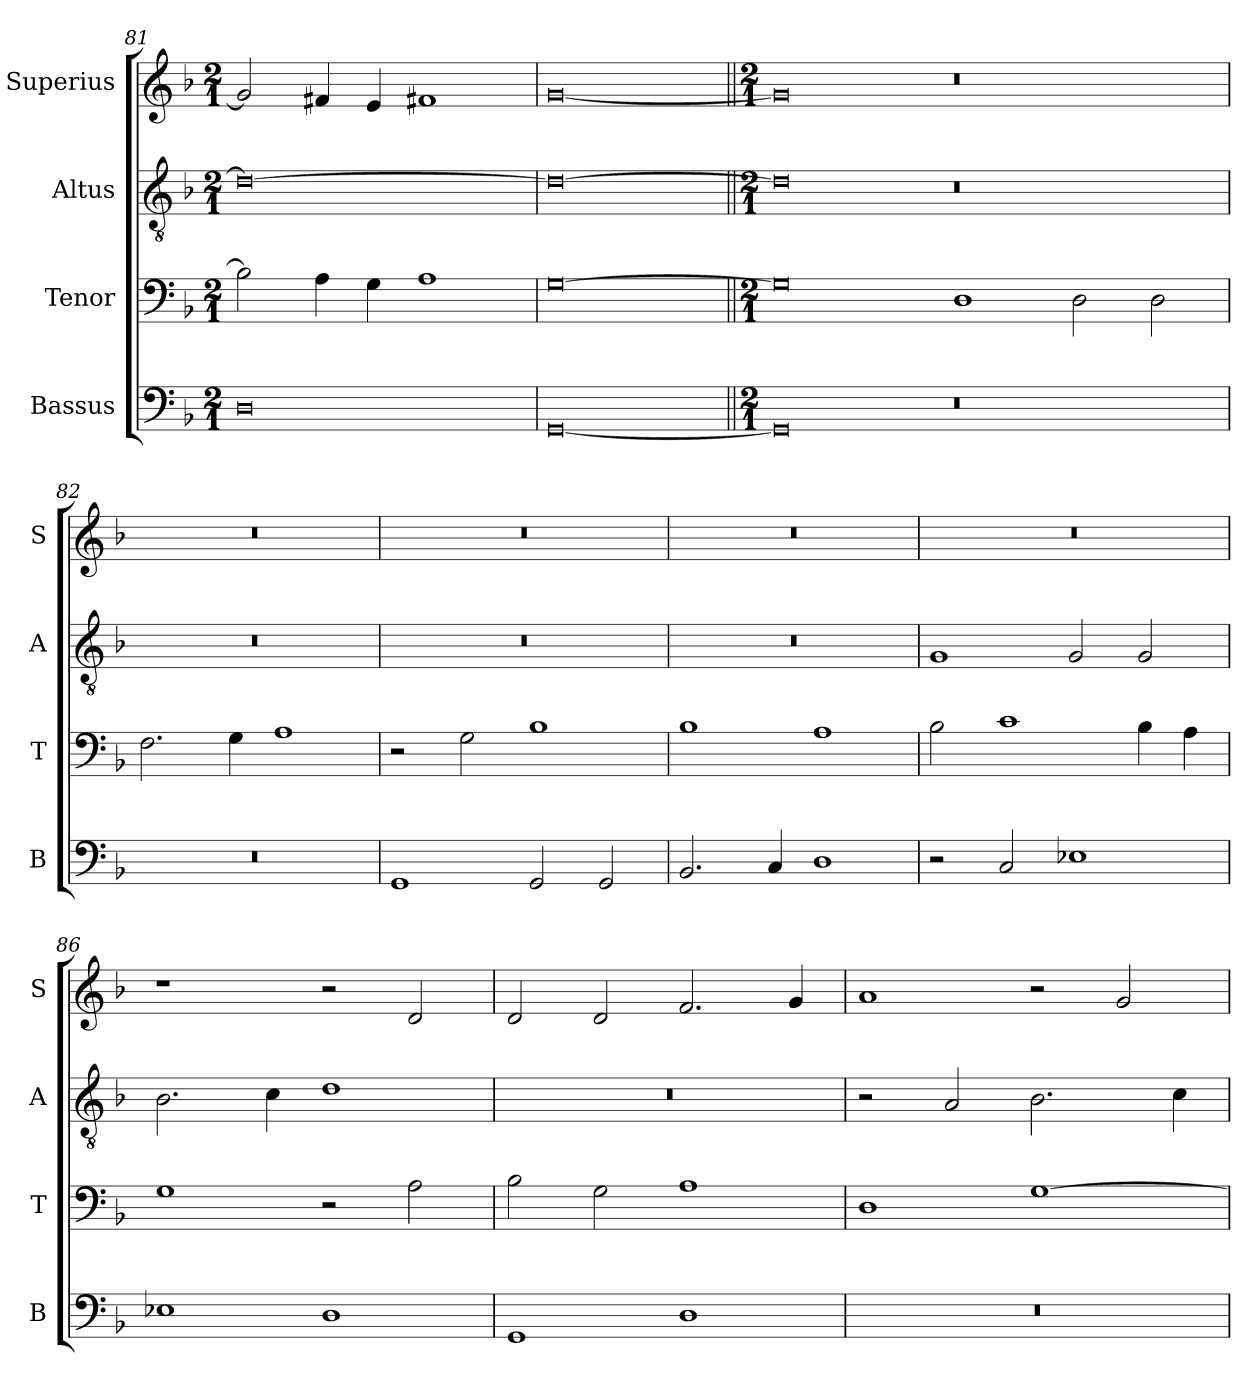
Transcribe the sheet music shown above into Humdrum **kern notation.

**kern	**kern	**kern	**kern
*part4	*part3	*part2	*part1
*staff4	*staff3	*staff2	*staff1
*I"Bassus	*I"Tenor	*I"Altus	*I"Superius
*I'B	*I'T	*I'A	*I'S
*clefF4	*clefF4	*clefGv2	*clefG2
*k[b-]	*k[b-]	*k[b-]	*k[b-]
*F:	*F:	*F:	*F:
*M2/1	*M2/1	*M2/1	*M2/1
=81	=81	=81	=81
0D	2B-]	0d_	2g]
.	4A	.	4f#X
.	4G	.	4e
.	1A	.	1f#X
=	=	=	=
[0GG	[0G	0d_	[0g
=||	=||	=||	=||
*M2/1	*M2/1	*M2/1	*M2/1
0GG]	0G]	0d]	0g]
0r	1D	0r	0r
.	2D	.	.
.	2D	.	.
=82	=82	=82	=82
0r	2.F	0r	0r
.	4G	.	.
.	1A	.	.
=83	=83	=83	=83
1GG	2r	0r	0r
.	2G	.	.
2GG	1B-	.	.
2GG	.	.	.
=84	=84	=84	=84
2.BB-	1B-	0r	0r
4C	.	.	.
1D	1A	.	.
=85	=85	=85	=85
2r	2B-	1G	0r
2C	1c	.	.
1E-X	.	2G	.
.	4B-	2G	.
.	4A	.	.
=86	=86	=86	=86
1E-X	1G	2.B-	1r
.	.	4c	.
1D	2r	1d	2r
.	2A	.	2d
=87	=87	=87	=87
1GG	2B-	0r	2d
.	2G	.	2d
1D	1A	.	2.f
.	.	.	4g
=88	=88	=88	=88
0r	1D	2r	1a
.	.	2A	.
.	[1G	2.B-	2r
.	.	.	2g
.	.	4c	.
=	=	=	=
*-	*-	*-	*-
